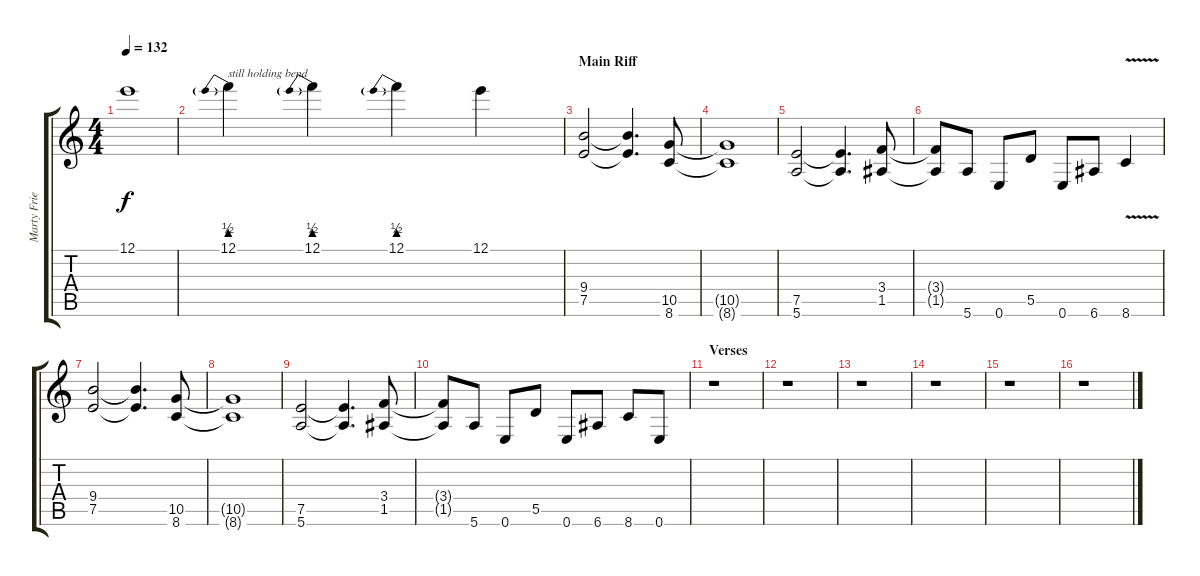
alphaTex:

\track ("Marty Friedman (Disto Gtr)" "Marty Frie") {instrument distortionguitar}
\staff {score tabs}
\tuning (E4 B3 G3 D3 A2 E2) {hide}
\ts (4 4)
\tempo 132
\clef g2
\ks c
12.1{t}.1{dy f} |
12.1{be (prebend 0 2 60 2)}.4{txt "still holding bend" instrument overdrivenguitar} 12.1{be (prebend 0 2 60 2)}.4 12.1{be (prebend 0 2 60 2)}.4 12.1.4 |
\section ("" "Main Riff")
(9.4 7.5).2{instrument distortionguitar} (9.4{t} 7.5{t}).4{d} (10.5 8.6).8 |
(10.5{t} 8.6{t}).1 |
(7.5 5.6).2 (7.5{t} 5.6{t}).4{d} (3.4 1.5).8 |
(3.4{t} 1.5{t}).8 5.6.8 0.6.8 5.5.8 0.6.8 6.6.8 8.6{v}.4 |
(9.4 7.5).2 (9.4{t} 7.5{t}).4{d} (10.5 8.6).8 |
(10.5{t} 8.6{t}).1 |
(7.5 5.6).2 (7.5{t} 5.6{t}).4{d} (3.4 1.5).8 |
(3.4{t} 1.5{t}).8 5.6.8 0.6.8 5.5.8 0.6.8 6.6.8 8.6.8 0.6.8 |
\section ("" "Verses")
r.1 |
r.1 |
r.1 |
r.1 |
r.1 |
r.1
